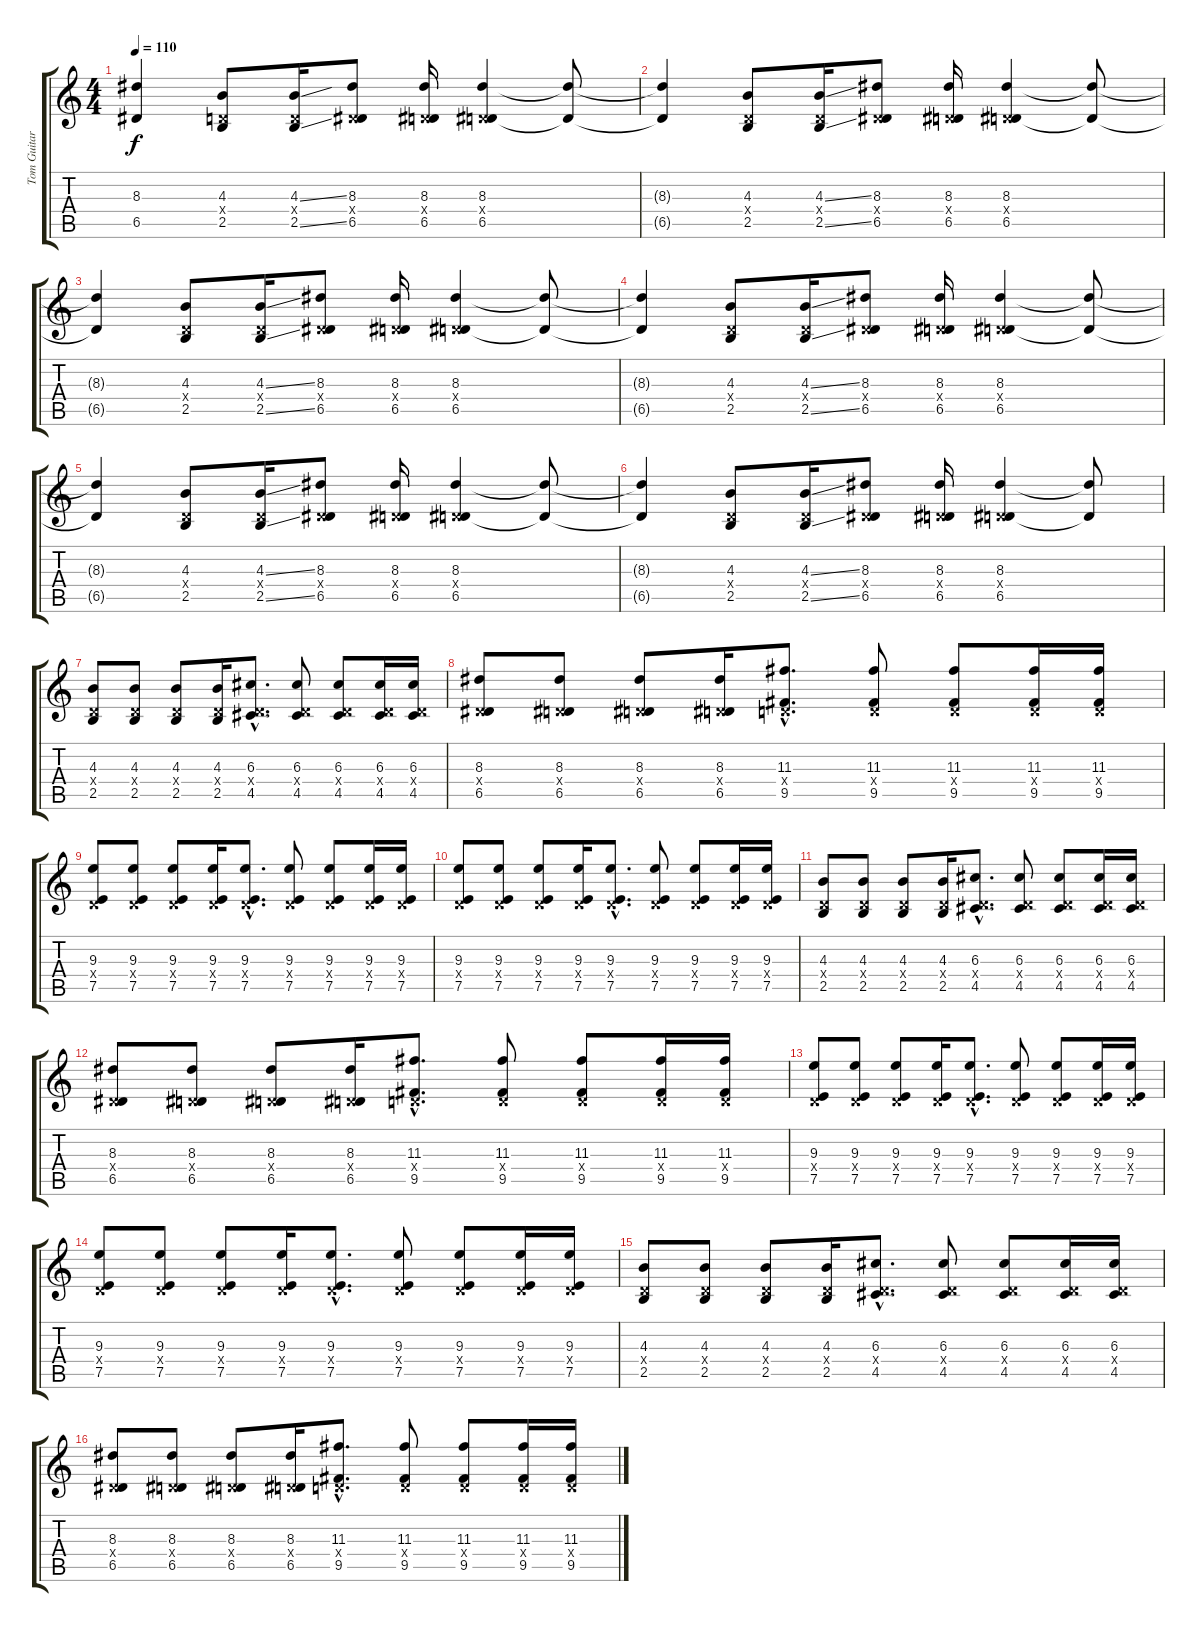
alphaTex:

\track ("Tom Guitar 1 B (for effect)" "Tom Guitar") {instrument acousticguitarnylon}
\staff {score tabs}
\tuning (E4 B3 G3 D3 A2 E2) {hide}
\ts (4 4)
\tempo 110
\clef g2
\ks c
(8.3{t} 6.5{t}).4{dy f} (4.3 0.4{x} 2.5).8 (4.3{ss} 0.4{x} 2.5{ss}).16 (8.3 0.4{x} 6.5).8 (8.3 0.4{x} 6.5).16 (8.3 0.4{x} 6.5).4 (8.3{t} 6.5{t}).8 |
(8.3{t} 6.5{t}).4 (4.3 0.4{x} 2.5).8 (4.3{ss} 0.4{x} 2.5{ss}).16 (8.3 0.4{x} 6.5).8 (8.3 0.4{x} 6.5).16 (8.3 0.4{x} 6.5).4 (8.3{t} 6.5{t}).8 |
(8.3{t} 6.5{t}).4 (4.3 0.4{x} 2.5).8 (4.3{ss} 0.4{x} 2.5{ss}).16 (8.3 0.4{x} 6.5).8 (8.3 0.4{x} 6.5).16 (8.3 0.4{x} 6.5).4 (8.3{t} 6.5{t}).8 |
(8.3{t} 6.5{t}).4 (4.3 0.4{x} 2.5).8 (4.3{ss} 0.4{x} 2.5{ss}).16 (8.3 0.4{x} 6.5).8 (8.3 0.4{x} 6.5).16 (8.3 0.4{x} 6.5).4 (8.3{t} 6.5{t}).8 |
(8.3{t} 6.5{t}).4 (4.3 0.4{x} 2.5).8 (4.3{ss} 0.4{x} 2.5{ss}).16 (8.3 0.4{x} 6.5).8 (8.3 0.4{x} 6.5).16 (8.3 0.4{x} 6.5).4 (8.3{t} 6.5{t}).8 |
(8.3{t} 6.5{t}).4 (4.3 0.4{x} 2.5).8 (4.3{ss} 0.4{x} 2.5{ss}).16 (8.3 0.4{x} 6.5).8 (8.3 0.4{x} 6.5).16 (8.3 0.4{x} 6.5).4 (8.3{t} 6.5{t}).8 |
(4.3 0.4{x} 2.5).8{balance 0} (4.3 0.4{x} 2.5).8 (4.3 0.4{x} 2.5).8 (4.3 0.4{x} 2.5).16 (6.3{hac} 0.4{hac x} 4.5{hac}).8{d} (6.3 0.4{x} 4.5).8 (6.3 0.4{x} 4.5).8 (6.3 0.4{x} 4.5).16 (6.3 0.4{x} 4.5).16 |
(8.3 0.4{x} 6.5).8 (8.3 0.4{x} 6.5).8 (8.3 0.4{x} 6.5).8 (8.3 0.4{x} 6.5).16 (11.3{hac} 0.4{hac x} 9.5{hac}).8{d} (11.3 0.4{x} 9.5).8 (11.3 0.4{x} 9.5).8 (11.3 0.4{x} 9.5).16 (11.3 0.4{x} 9.5).16 |
(9.3 0.4{x} 7.5).8 (9.3 0.4{x} 7.5).8 (9.3 0.4{x} 7.5).8 (9.3 0.4{x} 7.5).16 (9.3{hac} 0.4{hac x} 7.5{hac}).8{d} (9.3 0.4{x} 7.5).8 (9.3 0.4{x} 7.5).8 (9.3 0.4{x} 7.5).16 (9.3 0.4{x} 7.5).16 |
(9.3 0.4{x} 7.5).8 (9.3 0.4{x} 7.5).8 (9.3 0.4{x} 7.5).8 (9.3 0.4{x} 7.5).16 (9.3{hac} 0.4{hac x} 7.5{hac}).8{d} (9.3 0.4{x} 7.5).8 (9.3 0.4{x} 7.5).8 (9.3 0.4{x} 7.5).16 (9.3 0.4{x} 7.5).16 |
(4.3 0.4{x} 2.5).8 (4.3 0.4{x} 2.5).8 (4.3 0.4{x} 2.5).8 (4.3 0.4{x} 2.5).16 (6.3{hac} 0.4{hac x} 4.5{hac}).8{d} (6.3 0.4{x} 4.5).8 (6.3 0.4{x} 4.5).8 (6.3 0.4{x} 4.5).16 (6.3 0.4{x} 4.5).16 |
(8.3 0.4{x} 6.5).8 (8.3 0.4{x} 6.5).8 (8.3 0.4{x} 6.5).8 (8.3 0.4{x} 6.5).16 (11.3{hac} 0.4{hac x} 9.5{hac}).8{d} (11.3 0.4{x} 9.5).8 (11.3 0.4{x} 9.5).8 (11.3 0.4{x} 9.5).16 (11.3 0.4{x} 9.5).16 |
(9.3 0.4{x} 7.5).8 (9.3 0.4{x} 7.5).8 (9.3 0.4{x} 7.5).8 (9.3 0.4{x} 7.5).16 (9.3{hac} 0.4{hac x} 7.5{hac}).8{d} (9.3 0.4{x} 7.5).8 (9.3 0.4{x} 7.5).8 (9.3 0.4{x} 7.5).16 (9.3 0.4{x} 7.5).16 |
(9.3 0.4{x} 7.5).8 (9.3 0.4{x} 7.5).8 (9.3 0.4{x} 7.5).8 (9.3 0.4{x} 7.5).16 (9.3{hac} 0.4{hac x} 7.5{hac}).8{d} (9.3 0.4{x} 7.5).8 (9.3 0.4{x} 7.5).8 (9.3 0.4{x} 7.5).16 (9.3 0.4{x} 7.5).16 |
(4.3 0.4{x} 2.5).8 (4.3 0.4{x} 2.5).8 (4.3 0.4{x} 2.5).8 (4.3 0.4{x} 2.5).16 (6.3{hac} 0.4{hac x} 4.5{hac}).8{d} (6.3 0.4{x} 4.5).8 (6.3 0.4{x} 4.5).8 (6.3 0.4{x} 4.5).16 (6.3 0.4{x} 4.5).16 |
(8.3 0.4{x} 6.5).8 (8.3 0.4{x} 6.5).8 (8.3 0.4{x} 6.5).8 (8.3 0.4{x} 6.5).16 (11.3{hac} 0.4{hac x} 9.5{hac}).8{d} (11.3 0.4{x} 9.5).8 (11.3 0.4{x} 9.5).8 (11.3 0.4{x} 9.5).16 (11.3 0.4{x} 9.5).16
